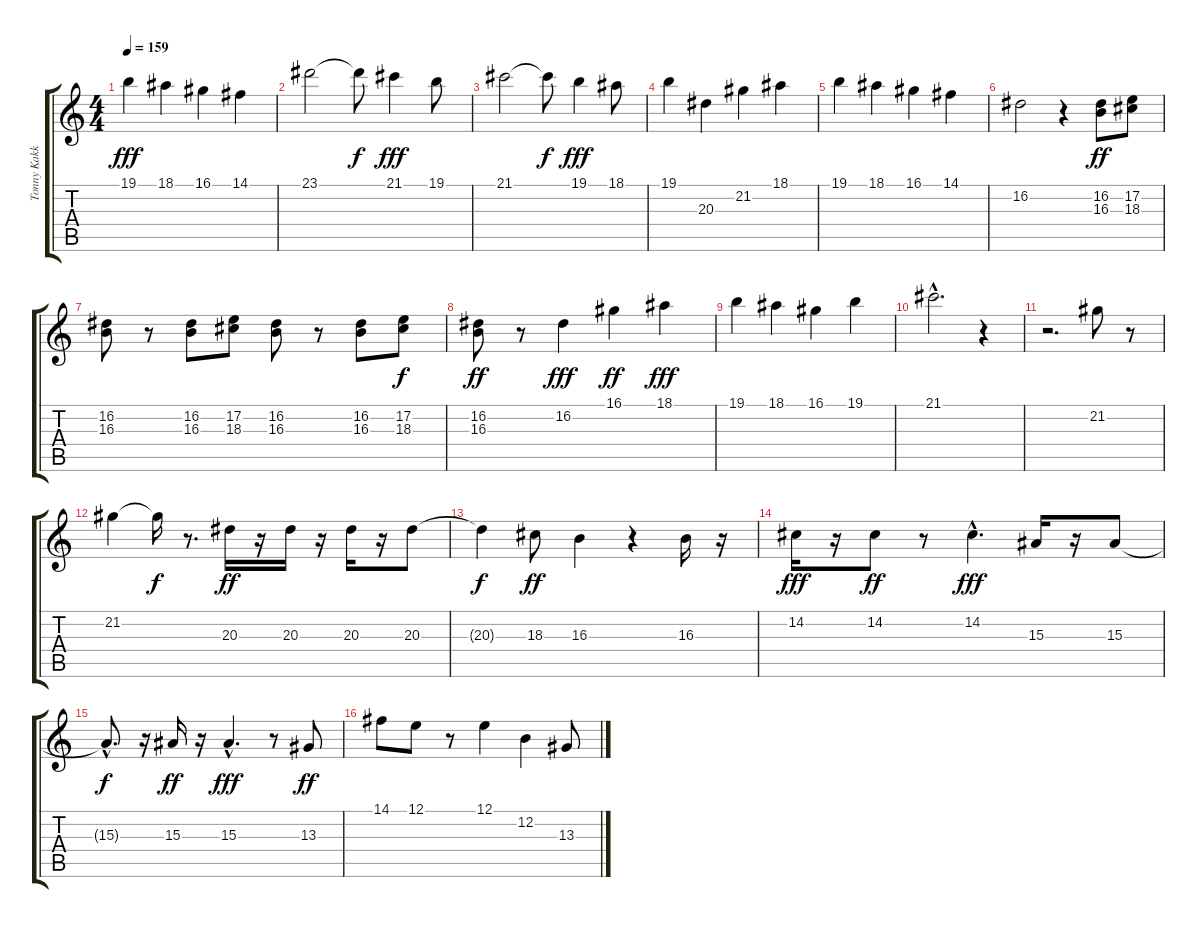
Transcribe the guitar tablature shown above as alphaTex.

\track ("Tonny Kakko" "Tonny Kakk") {instrument lead1square}
\staff {score tabs}
\tuning (E4 B3 G3 D3 A2 E2) {hide}
\ts (4 4)
\tempo 159
\clef g2
\ks c
19.1.4{dy fff} 18.1.4 16.1.4 14.1.4 |
23.1.2 23.1{t}.8{dy f} 21.1.4{dy fff} 19.1.8 |
21.1.2 21.1{t}.8{dy f} 19.1.4{dy fff} 18.1.8 |
19.1.4 20.3.4 21.2.4 18.1.4 |
19.1.4 18.1.4 16.1.4 14.1.4 |
16.2.2 r.4 (16.2 16.3).8{dy ff} (17.2 18.3).8 |
(16.2 16.3).8 r.8 (16.2 16.3).8 (17.2 18.3).8 (16.2 16.3).8 r.8 (16.2 16.3).8 (17.2 18.3).8{dy f} |
(16.2 16.3).8{dy ff} r.8 16.2.4{dy fff} 16.1.4{dy ff} 18.1.4{dy fff} |
19.1.4 18.1.4 16.1.4 19.1.4 |
21.1{hac}.2{d} r.4 |
r.2{d} 21.2.8 r.8 |
21.2.4 21.2{t}.16{dy f} r.8{d} 20.3.16{dy ff} r.16 20.3.16 r.16 20.3.16 r.16 20.3.8 |
20.3{t}.4{dy f} 18.3.8{dy ff} 16.3.4 r.4 16.3.16 r.16 |
14.2.16{dy fff} r.16 14.2.8{dy ff} r.8 14.2{hac}.4{d dy fff} 15.3.16 r.16 15.3.8 |
15.3{hac t}.8{d dy f} r.16 15.3.16{dy ff} r.16 15.3{hac}.4{d dy fff} r.8 13.3.8{dy ff} |
14.1.8 12.1.8 r.8 12.1.4 12.2.4 13.3.8
